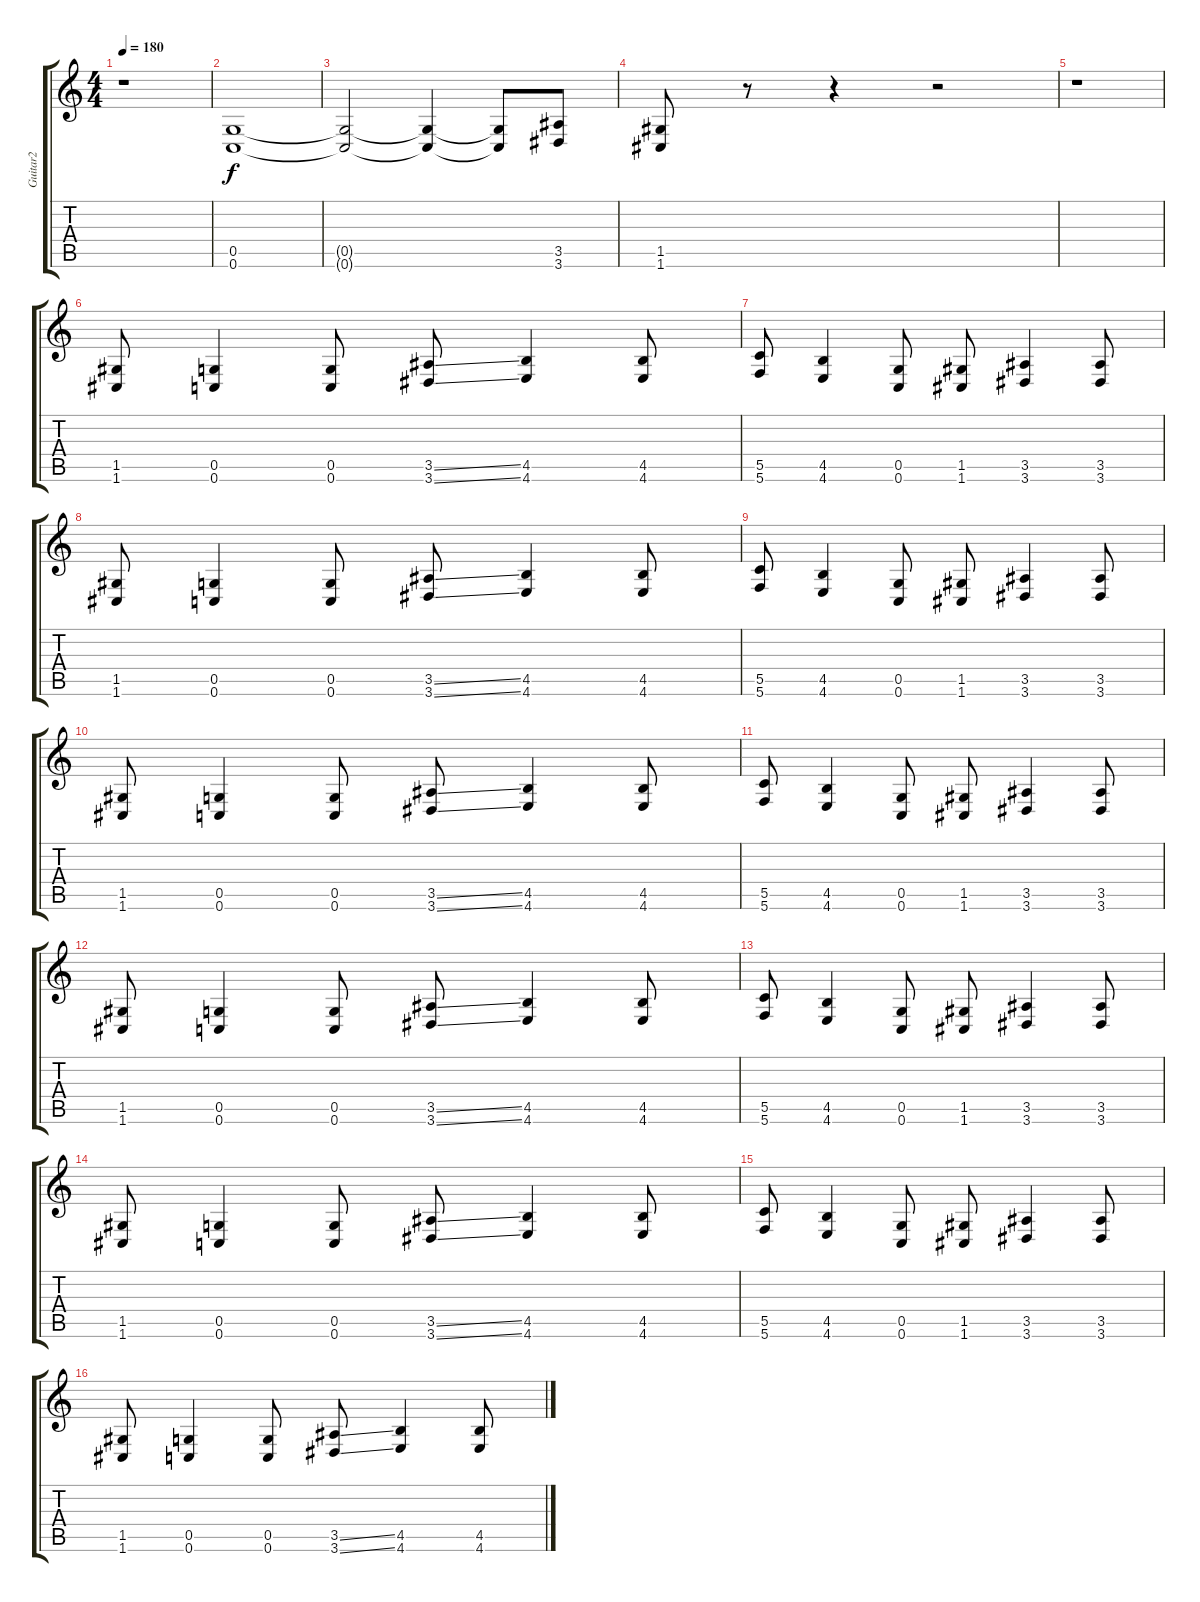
\track ("Guitar2" "Guitar2") {instrument distortionguitar}
\staff {score tabs}
\tuning (D4 A3 F3 C3 G2 C2) {hide}
\ts (4 4)
\tempo 180
\clef g2
\ks c
r.1{dy f instrument distortionguitar} |
(0.5 0.6).1 |
(0.5{t} 0.6{t}).2 (0.5{t} 0.6{t}).4 (0.5{t} 0.6{t}).8 (3.5 3.6).8 |
(1.5 1.6).8 r.8 r.4 r.2 |
r.1 |
(1.5 1.6).8 (0.5 0.6).4 (0.5 0.6).8 (3.5{ss} 3.6{ss}).8 (4.5 4.6).4 (4.5 4.6).8 |
(5.5 5.6).8 (4.5 4.6).4 (0.5 0.6).8 (1.5 1.6).8 (3.5 3.6).4 (3.5 3.6).8 |
(1.5 1.6).8 (0.5 0.6).4 (0.5 0.6).8 (3.5{ss} 3.6{ss}).8 (4.5 4.6).4 (4.5 4.6).8 |
(5.5 5.6).8 (4.5 4.6).4 (0.5 0.6).8 (1.5 1.6).8 (3.5 3.6).4 (3.5 3.6).8 |
(1.5 1.6).8 (0.5 0.6).4 (0.5 0.6).8 (3.5{ss} 3.6{ss}).8 (4.5 4.6).4 (4.5 4.6).8 |
(5.5 5.6).8 (4.5 4.6).4 (0.5 0.6).8 (1.5 1.6).8 (3.5 3.6).4 (3.5 3.6).8 |
(1.5 1.6).8 (0.5 0.6).4 (0.5 0.6).8 (3.5{ss} 3.6{ss}).8 (4.5 4.6).4 (4.5 4.6).8 |
(5.5 5.6).8 (4.5 4.6).4 (0.5 0.6).8 (1.5 1.6).8 (3.5 3.6).4 (3.5 3.6).8 |
(1.5 1.6).8 (0.5 0.6).4 (0.5 0.6).8 (3.5{ss} 3.6{ss}).8 (4.5 4.6).4 (4.5 4.6).8 |
(5.5 5.6).8 (4.5 4.6).4 (0.5 0.6).8 (1.5 1.6).8 (3.5 3.6).4 (3.5 3.6).8 |
(1.5 1.6).8 (0.5 0.6).4 (0.5 0.6).8 (3.5{ss} 3.6{ss}).8 (4.5 4.6).4 (4.5 4.6).8
